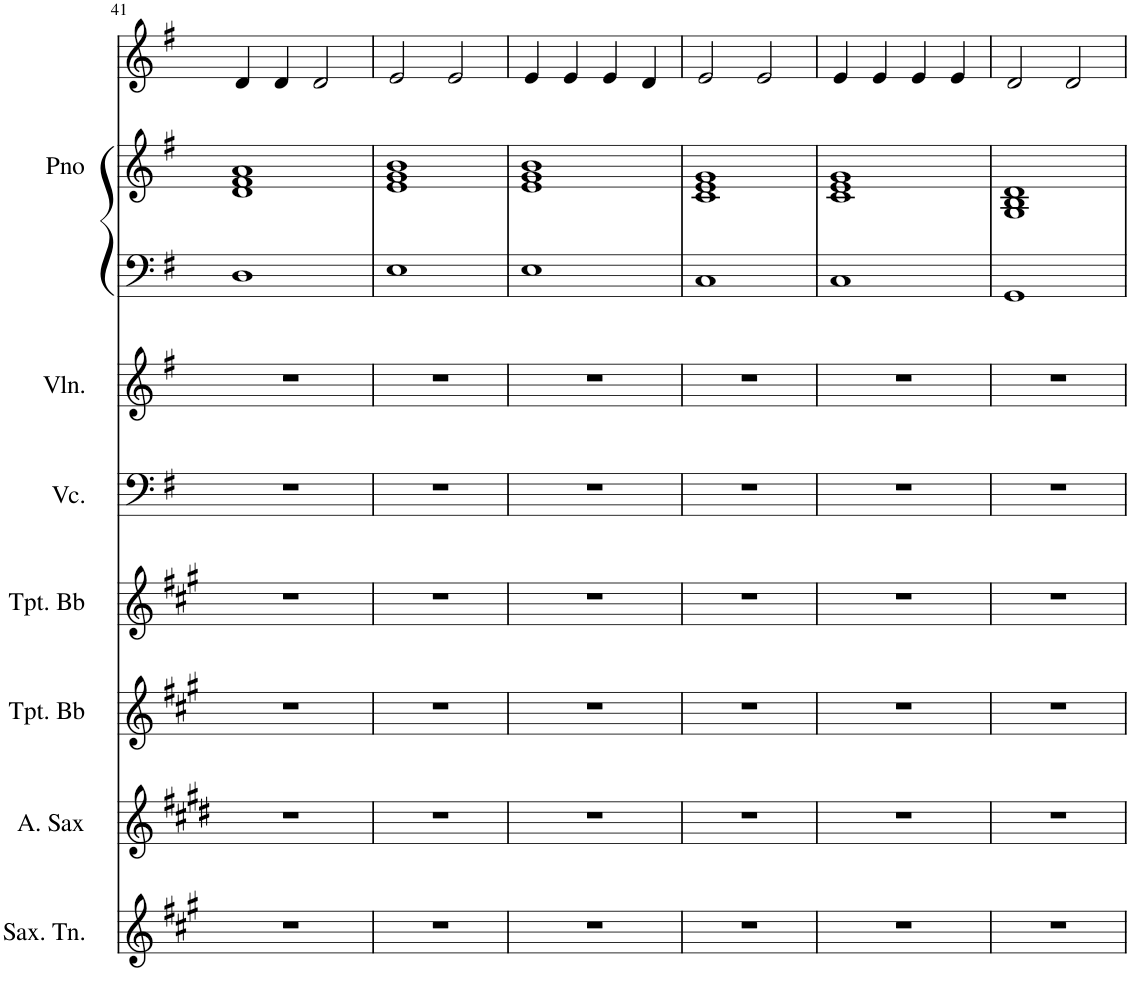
**kern	**kern	**kern	**kern	**kern	**kern	**kern	**kern	**kern
*part7	*part6	*part5	*part4	*part3	*part2	*part1	*part1	*part1
*staff9	*staff8	*staff7	*staff6	*staff5	*staff4	*staff3	*staff2	*staff1
*I"Saxofone Tenor	*I"Saxofone Alto	*I"Trompete Bb	*I"Trompete Bb	*I"Violoncelo	*I"Violino	*I"Piano	*	*
*I'Sax. Tn.	*	*I'Tpt. Bb	*I'Tpt. Bb	*I'Vc.	*I'Vln.	*I'Pno	*	*
!!LO:PB:g=z
*clefG2	*clefG2	*clefG2	*clefG2	*clefF4	*clefG2	*clefF4	*clefG2	*clefG2
*Trd8c14	*Trd5c9	*Trd1c2	*Trd1c2	*	*	*	*	*
*k[f#c#g#]	*k[f#c#g#d#]	*k[f#c#g#]	*k[f#c#g#]	*k[f#]	*k[f#]	*k[f#]	*k[f#]	*k[f#]
*M4/4	*M4/4	*M4/4	*M4/4	*M4/4	*M4/4	*M4/4	*M4/4	*M4/4
=41	=41	=41	=41	=41	=41	=41	=41	=41
1r	1r	1r	1r	1r	1r	1D	1d 1f# 1a	4d/
.	.	.	.	.	.	.	.	4d/
.	.	.	.	.	.	.	.	2d/
=42	=42	=42	=42	=42	=42	=42	=42	=42
1r	1r	1r	1r	1r	1r	1E	1e 1g 1b	2e/
.	.	.	.	.	.	.	.	2e/
=43	=43	=43	=43	=43	=43	=43	=43	=43
1r	1r	1r	1r	1r	1r	1E	1e 1g 1b	4e/
.	.	.	.	.	.	.	.	4e/
.	.	.	.	.	.	.	.	4e/
.	.	.	.	.	.	.	.	4d/
=44	=44	=44	=44	=44	=44	=44	=44	=44
1r	1r	1r	1r	1r	1r	1C	1c 1e 1g	2e/
.	.	.	.	.	.	.	.	2e/
=45	=45	=45	=45	=45	=45	=45	=45	=45
1r	1r	1r	1r	1r	1r	1C	1c 1e 1g	4e/
.	.	.	.	.	.	.	.	4e/
.	.	.	.	.	.	.	.	4e/
.	.	.	.	.	.	.	.	4e/
=46	=46	=46	=46	=46	=46	=46	=46	=46
1r	1r	1r	1r	1r	1r	1GG	1G 1B 1d	2d/
.	.	.	.	.	.	.	.	2d/
=	=	=	=	=	=	=	=	=
*-	*-	*-	*-	*-	*-	*-	*-	*-
